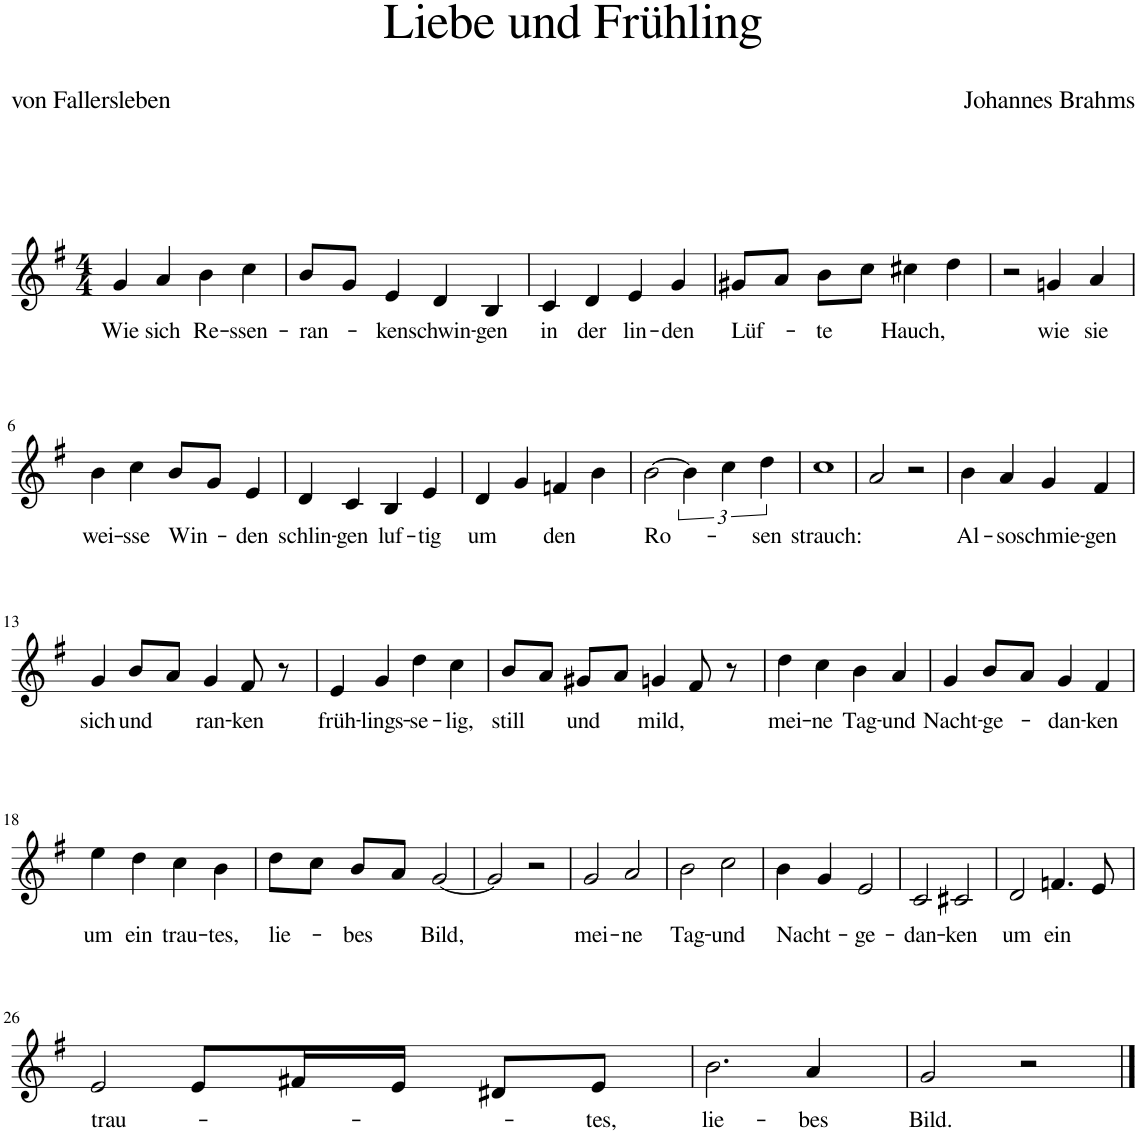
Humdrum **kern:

**kern	**text
*part1	*part1
*staff1	*staff1
*I"Piano	*
*I'Pno	*
*clefG2	*
*k[f#]	*
*M4/4	*
=1	=1
!	!LO:LY:b
4g/	Wie
!	!LO:LY:b
4a/	sich
!	!LO:LY:b
4b\	Re-
!	!LO:LY:b
4cc\	-ssen-
=2	=2
!	!LO:LY:b
8b/L	-ran-
8g/J	.
!	!LO:LY:b
4e/	-ken
!	!LO:LY:b
4d/	schwin-
!	!LO:LY:b
4B/	-gen
=3	=3
!	!LO:LY:b
4c/	in
!	!LO:LY:b
4d/	der
!	!LO:LY:b
4e/	lin-
!	!LO:LY:b
4g/	-den
=4	=4
!	!LO:LY:b
8g#X/L	Lüf-
8a/J	.
!	!LO:LY:b
8b\L	-te
8cc\J	.
!	!LO:LY:b
4cc#X\	Hauch,
4dd\	.
=5	=5
2r	.
!	!LO:LY:b
4gn/	wie
!	!LO:LY:b
4a/	sie
!!LO:LB:g=z
=6	=6
!	!LO:LY:b
4b\	wei-
!	!LO:LY:b
4cc\	-sse
!	!LO:LY:b
8b/L	Win-
8g/J	.
!	!LO:LY:b
4e/	-den
=7	=7
!	!LO:LY:b
4d/	schlin-
!	!LO:LY:b
4c/	-gen
!	!LO:LY:b
4B/	luf-
!	!LO:LY:b
4e/	-tig
=8	=8
!	!LO:LY:b
4d/	um
4g/	.
!	!LO:LY:b
4fn/	den
4b\	.
=9	=9
!	!LO:LY:b
[2b\	Ro-
6b\]	.
6cc\	.
!	!LO:LY:b
6dd\	-sen
=10	=10
!	!LO:LY:b
1cc	strauch:
=11	=11
2a/	.
2r	.
=12	=12
!	!LO:LY:b
4b\	Al-
!	!LO:LY:b
4a/	-so
!	!LO:LY:b
4g/	schmie-
!	!LO:LY:b
4f#/	-gen
!!LO:LB:g=z
=13	=13
!	!LO:LY:b
4g/	sich
!	!LO:LY:b
8b/L	und
8a/J	.
!	!LO:LY:b
4g/	ran-
!	!LO:LY:b
8f#/	-ken
8r	.
=14	=14
!	!LO:LY:b
4e/	früh-
!	!LO:LY:b
4g/	-lings-
!	!LO:LY:b
4dd\	-se-
!	!LO:LY:b
4cc\	-lig,
=15	=15
!	!LO:LY:b
8b/L	still
8a/J	.
!	!LO:LY:b
8g#X/L	und
8a/J	.
!	!LO:LY:b
4gn/	mild,
8f#/	.
8r	.
=16	=16
!	!LO:LY:b
4dd\	mei-
!	!LO:LY:b
4cc\	-ne
!	!LO:LY:b
4b\	Tag-
!	!LO:LY:b
4a/	-und
=17	=17
!	!LO:LY:b
4g/	Nacht-
!	!LO:LY:b
8b/L	-ge-
8a/J	.
!	!LO:LY:b
4g/	-dan-
!	!LO:LY:b
4f#/	-ken
!!LO:LB:g=z
=18	=18
!	!LO:LY:b
4ee\	um
!	!LO:LY:b
4dd\	ein
!	!LO:LY:b
4cc\	trau-
!	!LO:LY:b
4b\	-tes,
=19	=19
!	!LO:LY:b
8dd\L	lie-
8cc\J	.
!	!LO:LY:b
8b/L	-bes
8a/J	.
!	!LO:LY:b
[2g/	Bild,
=20	=20
2g/]	.
2r	.
=21	=21
!	!LO:LY:b
2g/	mei-
!	!LO:LY:b
2a/	-ne
=22	=22
!	!LO:LY:b
2b\	Tag-
!	!LO:LY:b
2cc\	-und
=23	=23
!	!LO:LY:b
4b\	Nacht-
4g/	.
!	!LO:LY:b
2e/	-ge-
=24	=24
!	!LO:LY:b
2c/	-dan-
!	!LO:LY:b
2c#X/	-ken
=25	=25
!	!LO:LY:b
2d/	um
!	!LO:LY:b
4.fn/	ein
8e/	.
!!LO:LB:g=z
=26	=26
!	!LO:LY:b
2e/	trau-
8e/L	.
16f#X/L	.
16e/JJ	.
8d#X/L	.
!	!LO:LY:b
8e/J	-tes,
=27	=27
!	!LO:LY:b
2.b\	lie-
!	!LO:LY:b
4a/	-bes
=28	=28
!	!LO:LY:b
2g/	Bild.
2r	.
==	==
*-	*-
